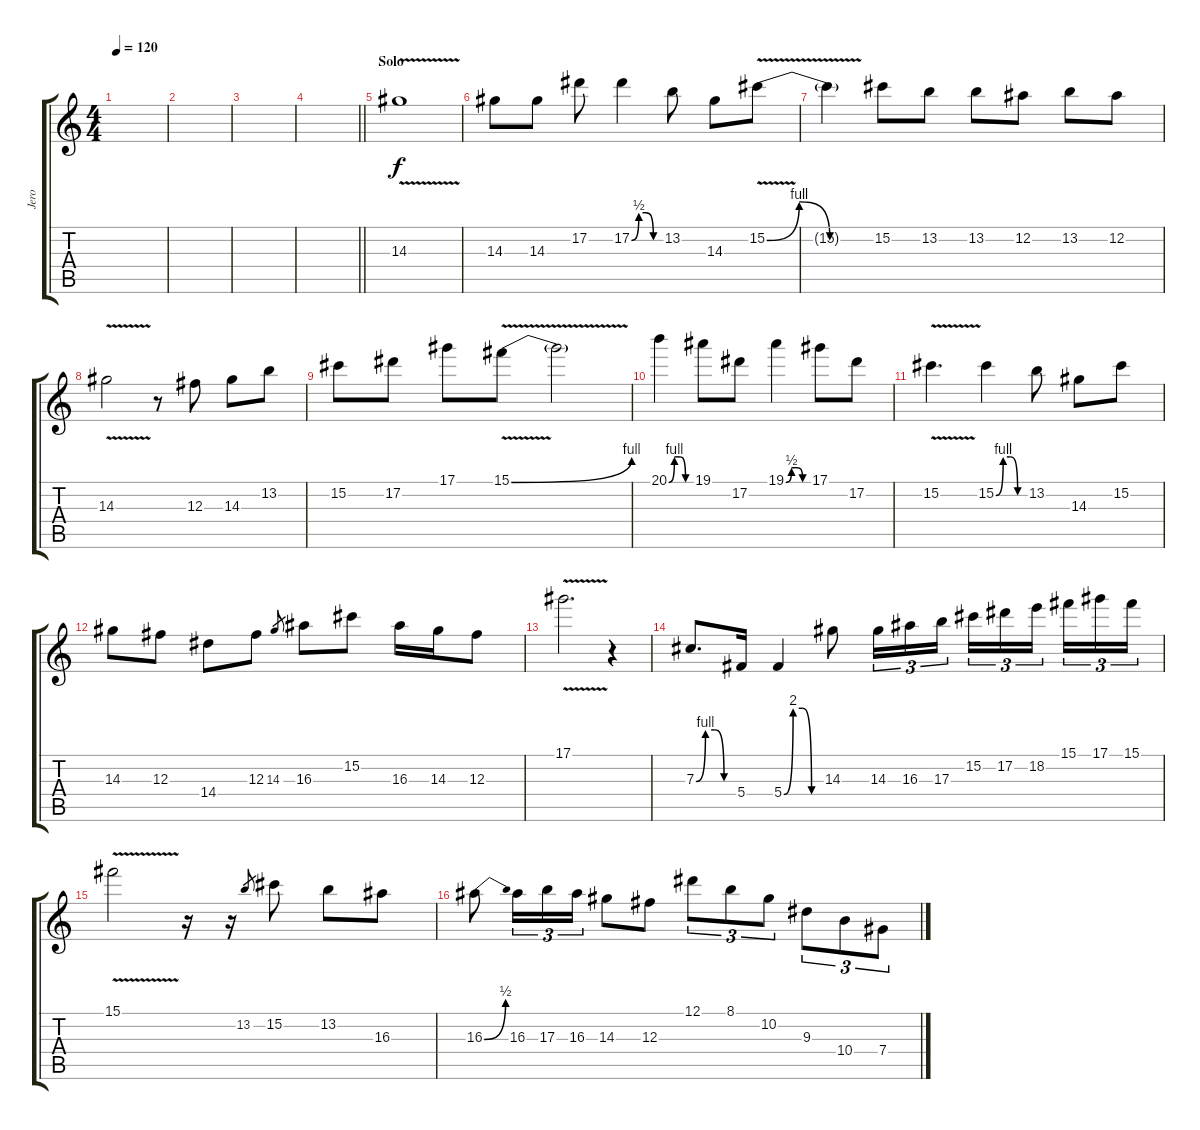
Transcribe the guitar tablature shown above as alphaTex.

\track ("Jero" "Jero") {instrument overdrivenguitar}
\staff {score tabs}
\tuning (Eb4 Bb3 Gb3 Db3 Ab2 Eb2) {hide}
\ts (4 4)
\tempo 120
\clef g2
\ks c
|
|
|
\barLineRight lightlight
|
\section ("" "Solo")
14.3{v}.1 |
14.3.8 14.3.8 17.2.8 17.2{be (custom 0 0 15 2 30 2 45 0 60 0)}.4 13.2.8 14.3.8 15.2{be (custom 0 0 18 4 35 0 60 0) v}.8 |
15.2{t}.4 15.2.8 13.2.8 13.2.8 12.2.8 13.2.8 12.2.8 |
14.3{v}.2 r.8 12.3.8 14.3.8 13.2.8 |
15.2.8 17.2.8 17.1.8 15.1{be (bend 0 0 60 4) v}.8 15.1{t}.2 |
20.1{be (custom 0 0 15 4 30 4 45 0 60 0)}.4 19.1.8 17.2.8 19.1{be (custom 0 0 15 2 30 2 45 0 60 0)}.4 17.1.8 17.2.8 |
15.2{v}.4{d} 15.2{be (custom 0 0 15 4 30 4 45 0 60 0)}.4 13.2.8 14.3.8 15.2.8 |
14.3.8 12.3.8 14.4.8 12.3.8 14.3.8{gr} 16.3.8 15.2.8 16.3.16 14.3.16 12.3.8 |
17.1{v}.2{d} r.4 |
7.3{be (custom 0 0 15 4 30 4 45 0 60 0)}.8{d} 5.4.16 5.4{be (custom 0 0 15 8 30 8 45 0 60 0)}.4 14.3.8 14.3.16{tu (3 2)} 16.3.16{tu (3 2)} 17.3.16{tu (3 2)} 15.2.16{tu (3 2)} 17.2.16{tu (3 2)} 18.2.16{tu (3 2) beam splitsecondary} 15.1.16{tu (3 2)} 17.1.16{tu (3 2)} 15.1.16{tu (3 2)} |
15.1{v}.2 r.16 r.16 13.2.8{gr} 15.2.8 13.2.8 16.3.8 |
16.3{be (bend 0 0 60 2)}.8 16.3.16{tu (3 2)} 17.3.16{tu (3 2)} 16.3.16{tu (3 2)} 14.3.8 12.3.8 12.1.8{tu (3 2)} 8.1.8{tu (3 2)} 10.2.8{tu (3 2)} 9.3.8{tu (3 2)} 10.4.8{tu (3 2)} 7.4.8{tu (3 2)}
